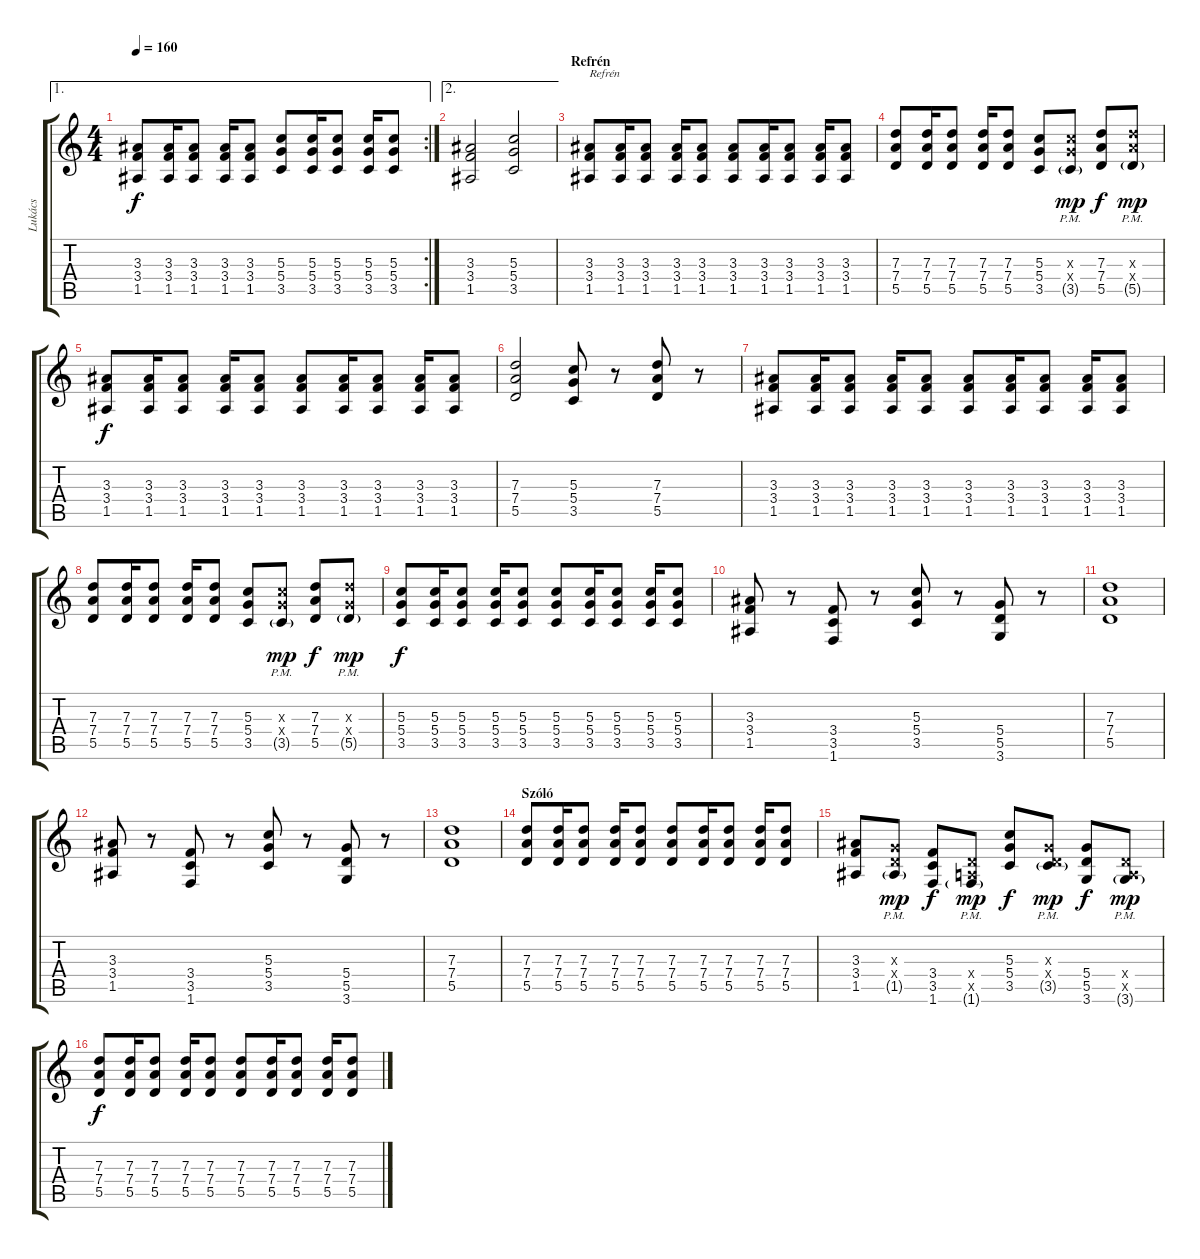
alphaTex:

\track ("Lukács" "Lukács") {instrument distortionguitar}
\staff {score tabs}
\tuning (E4 B3 G3 D3 A2 E2) {hide}
\ae 1
\rc 2
\ts (4 4)
\tempo 160
\clef g2
\ks c
(3.3 3.4 1.5).8{dy f} (3.3 3.4 1.5).16 (3.3 3.4 1.5).8 (3.3 3.4 1.5).16 (3.3 3.4 1.5).8 (5.3 5.4 3.5).8 (5.3 5.4 3.5).16 (5.3 5.4 3.5).8 (5.3 5.4 3.5).16 (5.3 5.4 3.5).8 |
\ae 2
(3.3 3.4 1.5).2 (5.3 5.4 3.5).2 |
\section ("" "Refrén")
(3.3 3.4 1.5).8{txt "Refrén"} (3.3 3.4 1.5).16 (3.3 3.4 1.5).8 (3.3 3.4 1.5).16 (3.3 3.4 1.5).8 (3.3 3.4 1.5).8 (3.3 3.4 1.5).16 (3.3 3.4 1.5).8 (3.3 3.4 1.5).16 (3.3 3.4 1.5).8 |
(7.3 7.4 5.5).8 (7.3 7.4 5.5).16 (7.3 7.4 5.5).8 (7.3 7.4 5.5).16 (7.3 7.4 5.5).8 (5.3 5.4 3.5).8 (5.3{x} 5.4{x} 3.5{g pm}).8{dy mp} (7.3 7.4 5.5).8{dy f} (7.3{x} 7.4{x} 5.5{g pm}).8{dy mp} |
(3.3 3.4 1.5).8{dy f} (3.3 3.4 1.5).16 (3.3 3.4 1.5).8 (3.3 3.4 1.5).16 (3.3 3.4 1.5).8 (3.3 3.4 1.5).8 (3.3 3.4 1.5).16 (3.3 3.4 1.5).8 (3.3 3.4 1.5).16 (3.3 3.4 1.5).8 |
(7.3 7.4 5.5).2 (5.3 5.4 3.5).8 r.8 (7.3 7.4 5.5).8 r.8 |
(3.3 3.4 1.5).8 (3.3 3.4 1.5).16 (3.3 3.4 1.5).8 (3.3 3.4 1.5).16 (3.3 3.4 1.5).8 (3.3 3.4 1.5).8 (3.3 3.4 1.5).16 (3.3 3.4 1.5).8 (3.3 3.4 1.5).16 (3.3 3.4 1.5).8 |
(7.3 7.4 5.5).8 (7.3 7.4 5.5).16 (7.3 7.4 5.5).8 (7.3 7.4 5.5).16 (7.3 7.4 5.5).8 (5.3 5.4 3.5).8 (5.3{x} 5.4{x} 3.5{g pm}).8{dy mp} (7.3 7.4 5.5).8{dy f} (7.3{x} 5.4{x} 5.5{g pm}).8{dy mp} |
(5.3 5.4 3.5).8{dy f} (5.3 5.4 3.5).16 (5.3 5.4 3.5).8 (5.3 5.4 3.5).16 (5.3 5.4 3.5).8 (5.3 5.4 3.5).8 (5.3 5.4 3.5).16 (5.3 5.4 3.5).8 (5.3 5.4 3.5).16 (5.3 5.4 3.5).8 |
(3.3 3.4 1.5).8 r.8 (3.4 3.5 1.6).8 r.8 (5.3 5.4 3.5).8 r.8 (5.4 5.5 3.6).8 r.8 |
(7.3 7.4 5.5).1 |
(3.3 3.4 1.5).8 r.8 (3.4 3.5 1.6).8 r.8 (5.3 5.4 3.5).8 r.8 (5.4 5.5 3.6).8 r.8 |
(7.3 7.4 5.5).1 |
\section ("" "Szóló")
(7.3 7.4 5.5).8 (7.3 7.4 5.5).16 (7.3 7.4 5.5).8 (7.3 7.4 5.5).16 (7.3 7.4 5.5).8 (7.3 7.4 5.5).8 (7.3 7.4 5.5).16 (7.3 7.4 5.5).8 (7.3 7.4 5.5).16 (7.3 7.4 5.5).8 |
(3.3 3.4 1.5).8 (0.3{x} 0.4{x} 1.5{g pm}).8{dy mp} (3.4 3.5 1.6).8{dy f} (0.4{x} 0.5{x} 1.6{g pm}).8{dy mp} (5.3 5.4 3.5).8{dy f} (0.3{x} 0.4{x} 3.5{g pm}).8{dy mp} (5.4 5.5 3.6).8{dy f} (0.4{x} 0.5{x} 3.6{g pm}).8{dy mp} |
(7.3 7.4 5.5).8{dy f} (7.3 7.4 5.5).16 (7.3 7.4 5.5).8 (7.3 7.4 5.5).16 (7.3 7.4 5.5).8 (7.3 7.4 5.5).8 (7.3 7.4 5.5).16 (7.3 7.4 5.5).8 (7.3 7.4 5.5).16 (7.3 7.4 5.5).8
